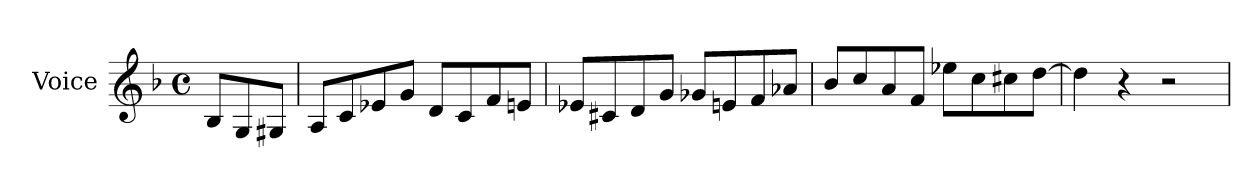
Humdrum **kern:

**kern
*part1
*staff1
*I"Voice
*I'Voice
*clefG2
*k[b-]
*M4/4
*met(c)
=
8B-/L
8G/
8G#X/J
=1
8A/L
8c/
8e-X/
8g/J
8d/L
8c/
8f/
8en/J
=2
8e-X/L
8c#X/
8d/
8g/J
8g-X/L
8en/
8f/
8a-X/J
=3
8b-/L
8cc/
8a/
8f/J
8ee-X\L
8cc\
8cc#X\
[>8dd\J
=4
4dd\]
4r
2rcc
=
*-
